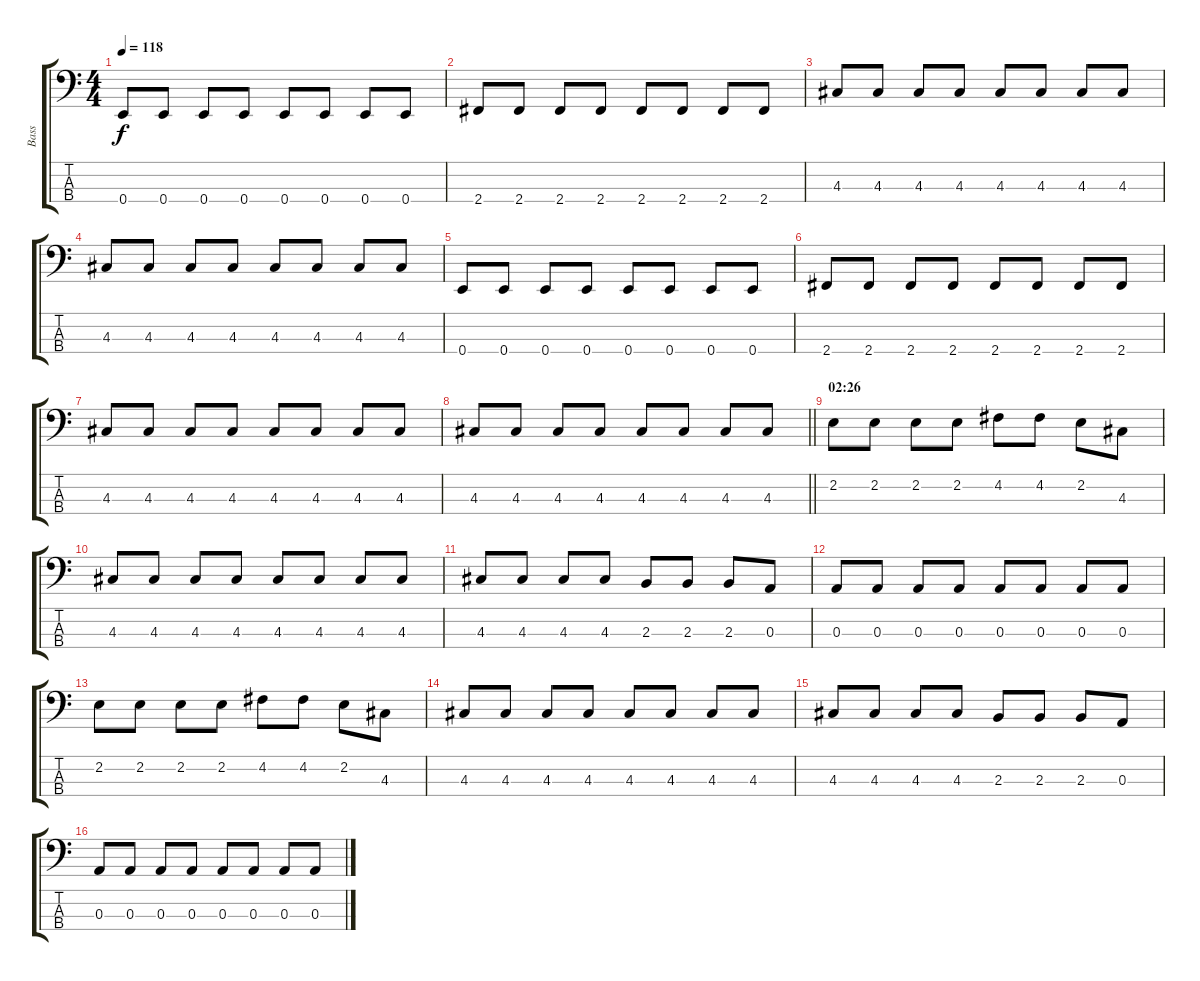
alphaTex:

\track ("Bass" "Bass") {instrument electricbassfinger}
\staff {score tabs}
\tuning (G2 D2 A1 E1) {hide}
\ts (4 4)
\tempo 118
\clef f4
\ks c
0.4.8{dy f} 0.4.8 0.4.8 0.4.8 0.4.8 0.4.8 0.4.8 0.4.8 |
2.4.8 2.4.8 2.4.8 2.4.8 2.4.8 2.4.8 2.4.8 2.4.8 |
4.3.8 4.3.8 4.3.8 4.3.8 4.3.8 4.3.8 4.3.8 4.3.8 |
4.3.8 4.3.8 4.3.8 4.3.8 4.3.8 4.3.8 4.3.8 4.3.8 |
0.4.8 0.4.8 0.4.8 0.4.8 0.4.8 0.4.8 0.4.8 0.4.8 |
2.4.8 2.4.8 2.4.8 2.4.8 2.4.8 2.4.8 2.4.8 2.4.8 |
4.3.8 4.3.8 4.3.8 4.3.8 4.3.8 4.3.8 4.3.8 4.3.8 |
\barLineRight lightlight
4.3.8 4.3.8 4.3.8 4.3.8 4.3.8 4.3.8 4.3.8 4.3.8 |
\section ("" "02:26")
2.2.8 2.2.8 2.2.8 2.2.8 4.2.8 4.2.8 2.2.8 4.3.8 |
4.3.8 4.3.8 4.3.8 4.3.8 4.3.8 4.3.8 4.3.8 4.3.8 |
4.3.8 4.3.8 4.3.8 4.3.8 2.3.8 2.3.8 2.3.8 0.3.8 |
0.3.8 0.3.8 0.3.8 0.3.8 0.3.8 0.3.8 0.3.8 0.3.8 |
2.2.8 2.2.8 2.2.8 2.2.8 4.2.8 4.2.8 2.2.8 4.3.8 |
4.3.8 4.3.8 4.3.8 4.3.8 4.3.8 4.3.8 4.3.8 4.3.8 |
4.3.8 4.3.8 4.3.8 4.3.8 2.3.8 2.3.8 2.3.8 0.3.8 |
0.3.8 0.3.8 0.3.8 0.3.8 0.3.8 0.3.8 0.3.8 0.3.8
